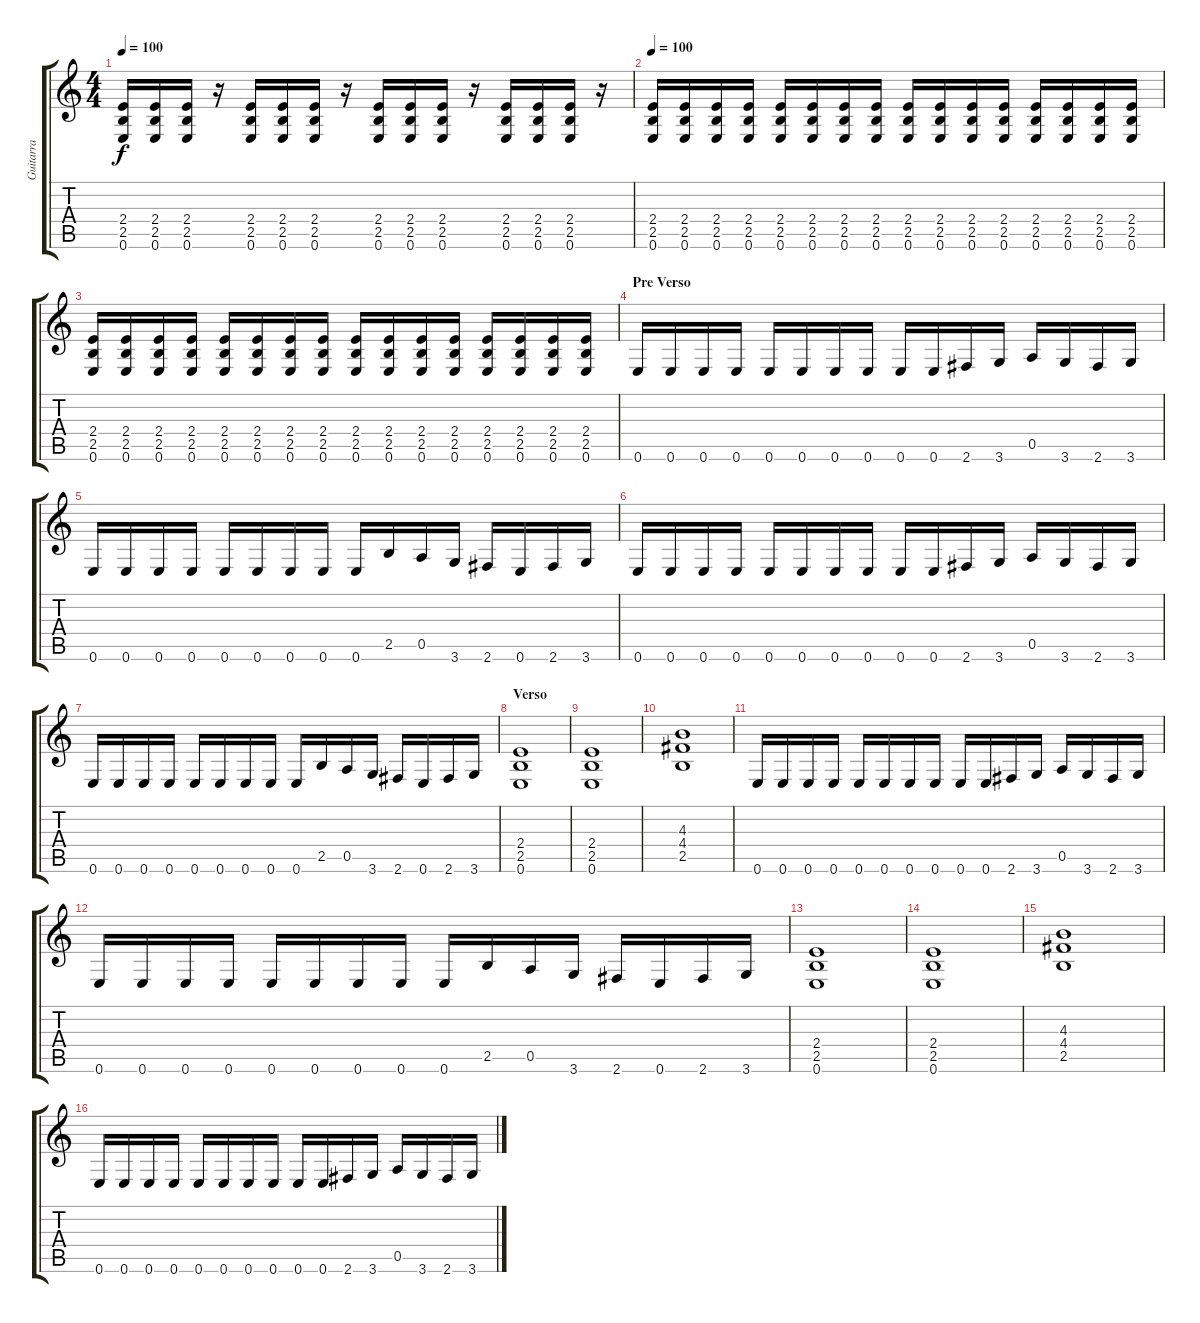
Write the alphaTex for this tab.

\track ("Guitarra" "Guitarra") {instrument overdrivenguitar}
\staff {score tabs}
\tuning (E4 B3 G3 D3 A2 E2) {hide}
\ts (4 4)
\tempo 100
\clef g2
\ks c
(2.4 2.5 0.6).16{dy f volume 13 instrument overdrivenguitar} (2.4 2.5 0.6).16 (2.4 2.5 0.6).16 r.16 (2.4 2.5 0.6).16 (2.4 2.5 0.6).16 (2.4 2.5 0.6).16 r.16 (2.4 2.5 0.6).16 (2.4 2.5 0.6).16 (2.4 2.5 0.6).16 r.16 (2.4 2.5 0.6).16 (2.4 2.5 0.6).16 (2.4 2.5 0.6).16 r.16 |
\tempo 100
(2.4 2.5 0.6).16 (2.4 2.5 0.6).16 (2.4 2.5 0.6).16 (2.4 2.5 0.6).16 (2.4 2.5 0.6).16 (2.4 2.5 0.6).16 (2.4 2.5 0.6).16 (2.4 2.5 0.6).16 (2.4 2.5 0.6).16 (2.4 2.5 0.6).16 (2.4 2.5 0.6).16 (2.4 2.5 0.6).16 (2.4 2.5 0.6).16 (2.4 2.5 0.6).16 (2.4 2.5 0.6).16 (2.4 2.5 0.6).16 |
(2.4 2.5 0.6).16 (2.4 2.5 0.6).16 (2.4 2.5 0.6).16 (2.4 2.5 0.6).16 (2.4 2.5 0.6).16 (2.4 2.5 0.6).16 (2.4 2.5 0.6).16 (2.4 2.5 0.6).16 (2.4 2.5 0.6).16 (2.4 2.5 0.6).16 (2.4 2.5 0.6).16 (2.4 2.5 0.6).16 (2.4 2.5 0.6).16 (2.4 2.5 0.6).16 (2.4 2.5 0.6).16 (2.4 2.5 0.6).16 |
\section ("" "Pre Verso")
0.6.16 0.6.16 0.6.16 0.6.16 0.6.16 0.6.16 0.6.16 0.6.16 0.6.16 0.6.16 2.6.16 3.6.16 0.5.16 3.6.16 2.6.16 3.6.16 |
0.6.16 0.6.16 0.6.16 0.6.16 0.6.16 0.6.16 0.6.16 0.6.16 0.6.16 2.5.16 0.5.16 3.6.16 2.6.16 0.6.16 2.6.16 3.6.16 |
0.6.16 0.6.16 0.6.16 0.6.16 0.6.16 0.6.16 0.6.16 0.6.16 0.6.16 0.6.16 2.6.16 3.6.16 0.5.16 3.6.16 2.6.16 3.6.16 |
0.6.16 0.6.16 0.6.16 0.6.16 0.6.16 0.6.16 0.6.16 0.6.16 0.6.16 2.5.16 0.5.16 3.6.16 2.6.16 0.6.16 2.6.16 3.6.16 |
\section ("" "Verso ")
(2.4 2.5 0.6).1 |
(2.4 2.5 0.6).1 |
(4.3 4.4 2.5).1 |
0.6.16 0.6.16 0.6.16 0.6.16 0.6.16 0.6.16 0.6.16 0.6.16 0.6.16 0.6.16 2.6.16 3.6.16 0.5.16 3.6.16 2.6.16 3.6.16 |
0.6.16 0.6.16 0.6.16 0.6.16 0.6.16 0.6.16 0.6.16 0.6.16 0.6.16 2.5.16 0.5.16 3.6.16 2.6.16 0.6.16 2.6.16 3.6.16 |
(2.4 2.5 0.6).1 |
(2.4 2.5 0.6).1 |
(4.3 4.4 2.5).1 |
0.6.16 0.6.16 0.6.16 0.6.16 0.6.16 0.6.16 0.6.16 0.6.16 0.6.16 0.6.16 2.6.16 3.6.16 0.5.16 3.6.16 2.6.16 3.6.16
